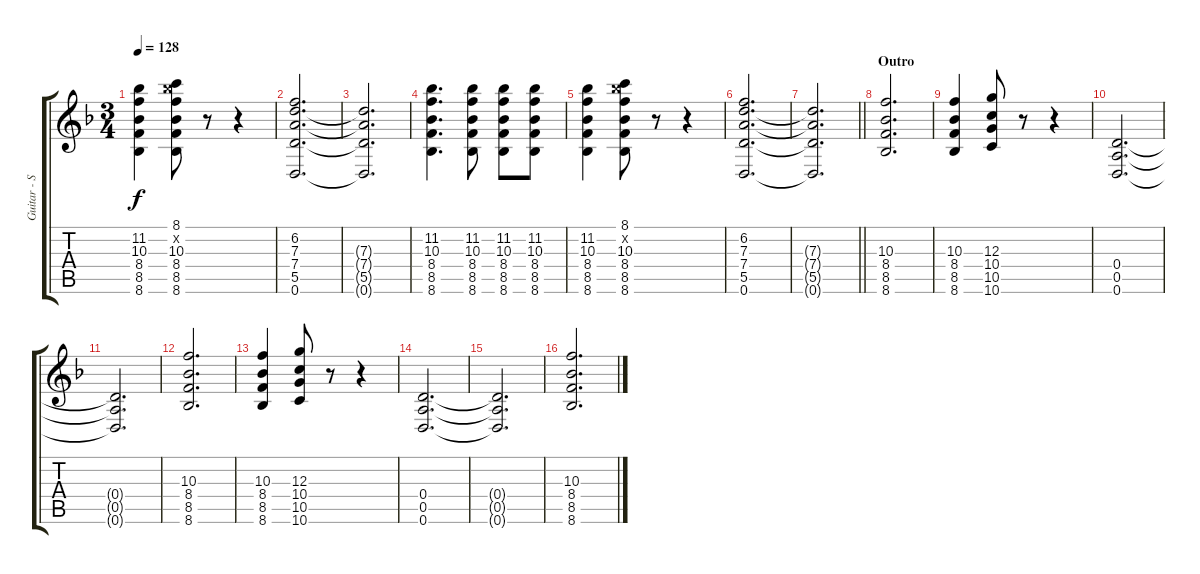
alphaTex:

\track ("Guitar - Simon Neil" "Guitar - S") {instrument electricguitarclean}
\staff {score tabs}
\tuning (E4 B3 G3 D3 A2 D2) {hide}
\ts (3 4)
\tempo 128
\clef g2
\ks dminor
(11.2 10.3 8.4 8.5 8.6).4{dy f} (8.1 11.2{x} 10.3 8.4 8.5 8.6).8 r.8 r.4 |
(6.2 7.3 7.4 5.5 0.6).2{d} |
(7.3{t} 7.4{t} 5.5{t} 0.6{t}).2{d} |
(11.2 10.3 8.4 8.5 8.6).4{d} (11.2 10.3 8.4 8.5 8.6).8 (11.2 10.3 8.4 8.5 8.6).8 (11.2 10.3 8.4 8.5 8.6).8 |
(11.2 10.3 8.4 8.5 8.6).4 (8.1 11.2{x} 10.3 8.4 8.5 8.6).8 r.8 r.4 |
(6.2 7.3 7.4 5.5 0.6).2{d} |
\barLineRight lightlight
(7.3{t} 7.4{t} 5.5{t} 0.6{t}).2{d} |
\section ("" "Outro")
(10.3 8.4 8.5 8.6).2{d volume 10 balance 5} |
(10.3 8.4 8.5 8.6).4 (12.3 10.4 10.5 10.6).8 r.8 r.4 |
(0.4 0.5 0.6).2{d} |
(0.4{t} 0.5{t} 0.6{t}).2{d} |
(10.3 8.4 8.5 8.6).2{d} |
(10.3 8.4 8.5 8.6).4 (12.3 10.4 10.5 10.6).8 r.8 r.4 |
(0.4 0.5 0.6).2{d} |
(0.4{t} 0.5{t} 0.6{t}).2{d} |
(10.3 8.4 8.5 8.6).2{d}
